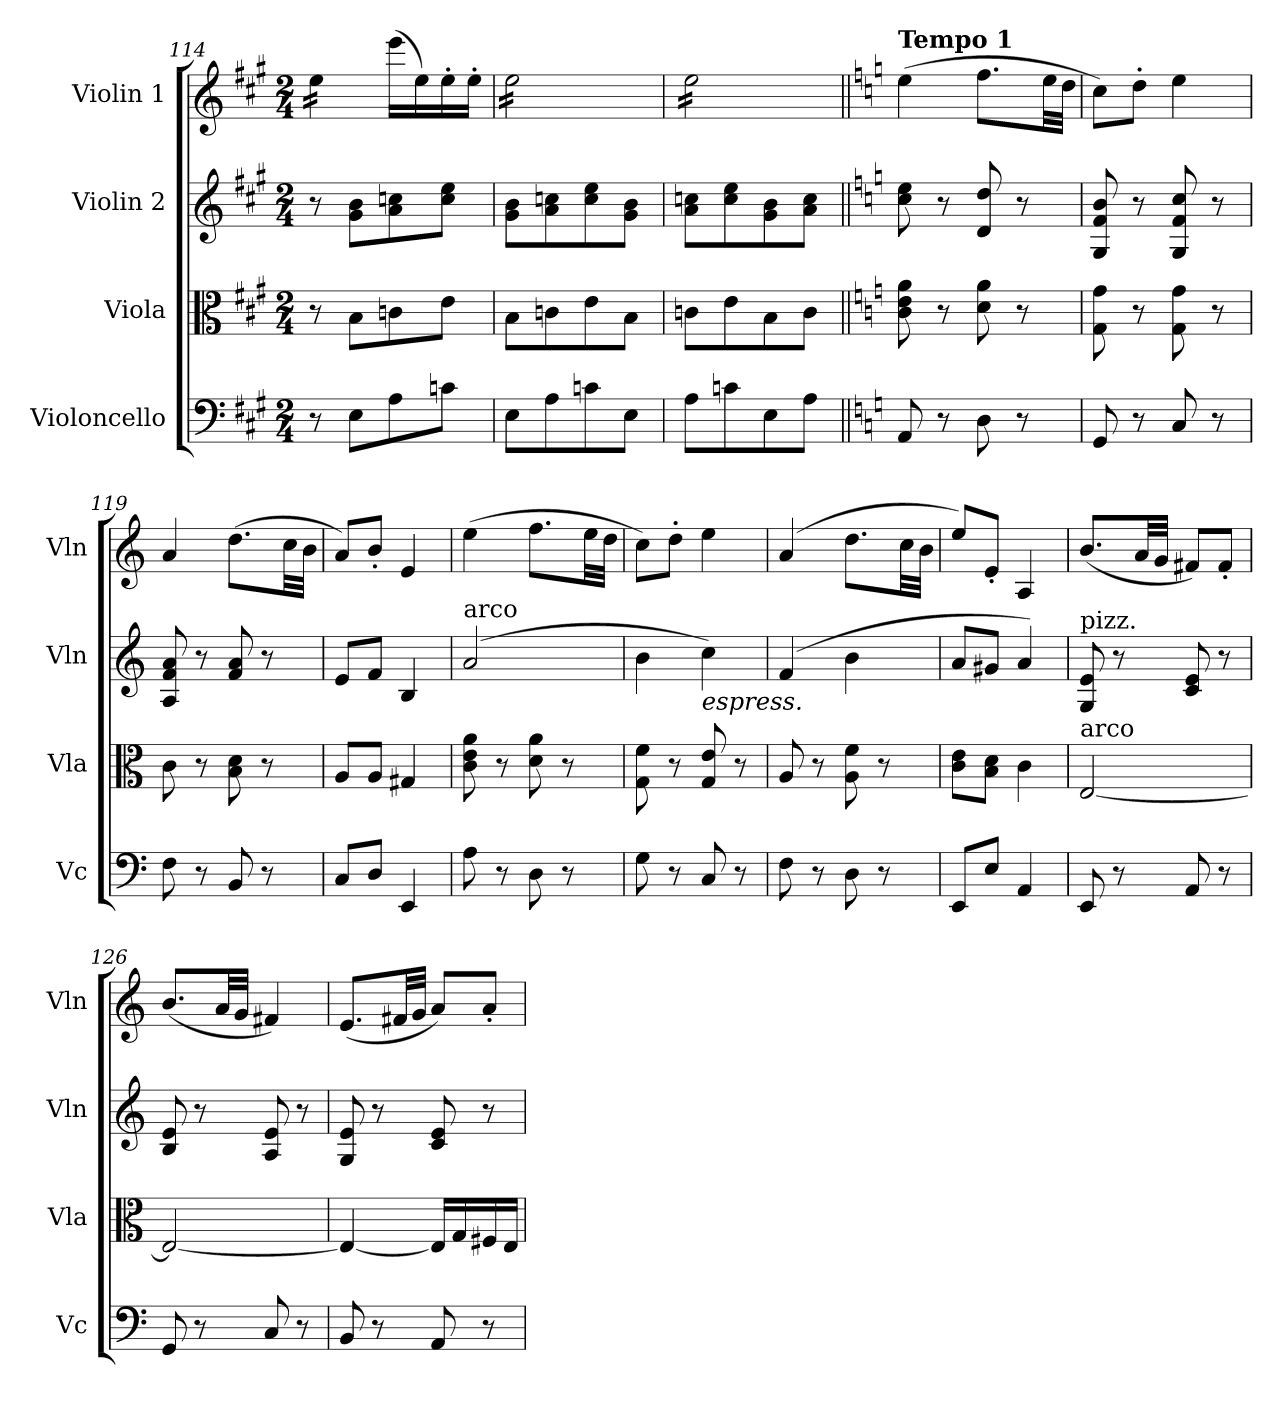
**kern	**kern	**kern	**kern
*part4	*part3	*part2	*part1
*staff4	*staff3	*staff2	*staff1
*I"Violoncello	*I"Viola	*I"Violin 2	*I"Violin 1
*I'Vc	*I'Vla	*I'Vln	*I'Vln
!!LO:PB:g=z
*clefF4	*clefC3	*clefG2	*clefG2
*k[f#c#g#]	*k[f#c#g#]	*k[f#c#g#]	*k[f#c#g#]
*M2/4	*M2/4	*M2/4	*M2/4
=114	=114	=114	=114
*	*	*	*tremolo
8r	8r	8r	16ee\LL
.	.	.	16ee\
8E\L	8B\L	8g#\ 8b\L	16ee\
.	.	.	16ee\JJ
*	*	*	*Xtremolo
8A\	8cn\	8a\ 8ccn\	(16eee\LL
.	.	.	16ee\)
8cn\J	8e\J	8cc\ 8ee\J	16ee'\
.	.	.	16ee'\JJ
=115	=115	=115	=115
*	*	*	*tremolo
8E\L	8B\L	8g#\ 8b\L	16ee\LL
.	.	.	16ee\
8A\	8cn\	8a\ 8ccn\	16ee\
.	.	.	16ee\
8cn\	8e\	8cc\ 8ee\	16ee\
.	.	.	16ee\
8E\J	8B\J	8g#\ 8b\J	16ee\
.	.	.	16ee\JJ
=116	=116	=116	=116
8A\L	8cn\L	8a\ 8ccn\L	16ee\LL
.	.	.	16ee\
8cn\	8e\	8cc\ 8ee\	16ee\
.	.	.	16ee\
8E\	8B\	8g#\ 8b\	16ee\
.	.	.	16ee\
8A\J	8c\J	8a\ 8cc\J	16ee\
.	.	.	16ee\JJ
*	*	*	*Xtremolo
!!LO:LB:g=z
=117||	=117||	=117||	=117||
*k[]	*k[]	*k[]	*k[]
!	!	!	!LO:TX:a:B:t=Tempo 1
8AA/	8c\ 8e\ 8a\	8cc\ 8ee\	(4ee\
8r	8r	8r	.
8D\	8d\ 8a\	8d/ 8dd/	8.ff\L
8r	8r	8r	.
.	.	.	32ee\LL
.	.	.	32dd\JJJ
=118	=118	=118	=118
8GG/	8G\ 8g\	8G/ 8f/ 8b/	8cc\L)
8r	8r	8r	8dd'\J
8C/	8G\ 8g\	8G/ 8f/ 8cc/	4ee\
8r	8r	8r	.
=119	=119	=119	=119
8F\	8c\	8A/ 8f/ 8a/	4a/
8r	8r	8r	.
8BB/	8B\ 8d\	8f/ 8a/	(8.dd\L
8r	8r	8r	.
.	.	.	32cc\LL
.	.	.	32b\JJJ
=120	=120	=120	=120
8C/L	8A/L	8e/L	8a/L)
8D/J	8A/J	8f/J	8b'/J
4EE/	4G#X/	4B/	4e/
=121	=121	=121	=121
!	!	!LO:TX:a:t=arco	!
8A\	8c\ 8e\ 8a\	(2a/	(4ee\
8r	8r	.	.
8D\	8d\ 8a\	.	8.ff\L
8r	8r	.	.
.	.	.	32ee\LL
.	.	.	32dd\JJJ
=122	=122	=122	=122
8G\	8G\ 8f\	4b\	8cc\L)
8r	8r	.	8dd'\J
!	!	!LO:TX:b:i:t=espress.	!
8C/	8G/ 8e/	4cc\)	4ee\
8r	8r	.	.
=123	=123	=123	=123
8F\	8A/	(<4f/	(4a/
8r	8r	.	.
8D\	8A\ 8f\	4b\	8.dd\L
8r	8r	.	.
.	.	.	32cc\LL
.	.	.	32b\JJJ
=124	=124	=124	=124
8EE/L	8c\ 8e\L	8a/L	8ee/L)
8E/J	8B\ 8d\J	8g#X/J	8e'/J
4AA/	4c\	4a/)	4A/
=125	=125	=125	=125
!	!	!LO:TX:a:t=pizz.	!
!	!LO:TX:a:t=arco	!	!
8EE/	[2E/	8G/ 8e/	(8.b/L
8r	.	8r	.
.	.	.	32a/LL
.	.	.	32g/JJJ
8AA/	.	8c/ 8e/	8f#X/L)
8r	.	8r	8f#'/J
=126	=126	=126	=126
8GG/	2E/_	8B/ 8e/	(8.b/L
8r	.	8r	.
.	.	.	32a/LL
.	.	.	32g/JJJ
8C/	.	8A/ 8e/	4f#X/)
8r	.	8r	.
!!LO:PB:g=z
=127	=127	=127	=127
8BB/	4E/_	8G/ 8e/	(8.e/L
8r	.	8r	.
.	.	.	32f#X/LL
.	.	.	32g/JJJ
8AA/	16E/LL]	8c/ 8e/	8a/L)
.	16G/	.	.
8r	16F#X/	8r	8a'/J
.	16E/JJ	.	.
=	=	=	=
*-	*-	*-	*-
